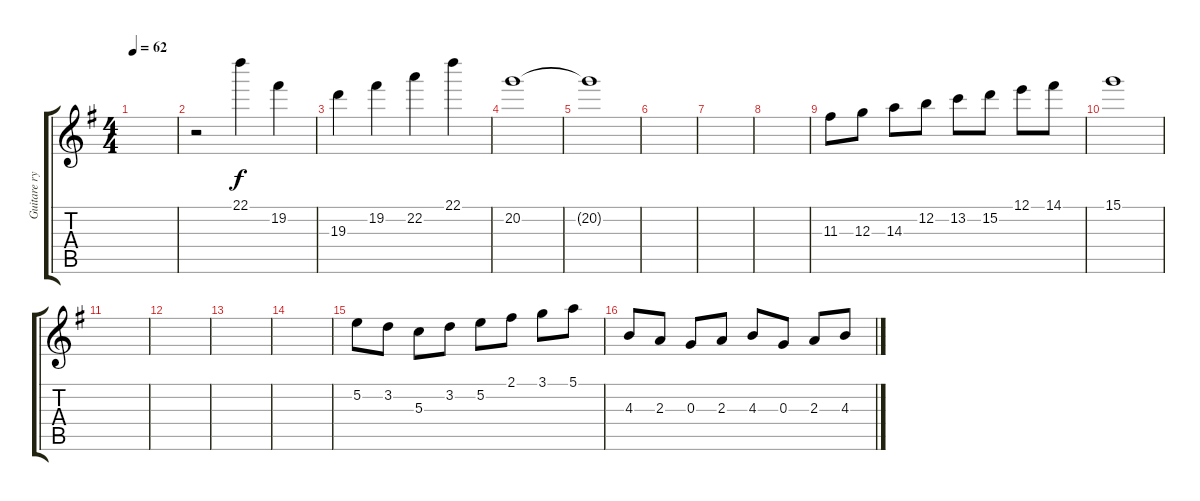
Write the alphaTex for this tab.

\track ("Guitare rythmique 2" "Guitare ry") {instrument distortionguitar}
\staff {score tabs}
\tuning (E4 B3 G3 D3 A2 E2) {hide}
\ts (4 4)
\tempo 62
\clef g2
\ks g
|
r.2 22.1.4 19.2.4 |
19.3.4 19.2.4 22.2.4 22.1.4 |
20.2.1 |
20.2{t}.1 |
|
|
|
11.3.8 12.3.8 14.3.8 12.2.8 13.2.8 15.2.8 12.1.8 14.1.8 |
15.1.1 |
|
|
|
|
5.2.8 3.2.8 5.3.8 3.2.8 5.2.8 2.1.8 3.1.8 5.1.8 |
4.3.8 2.3.8 0.3.8 2.3.8 4.3.8 0.3.8 2.3.8 4.3.8
